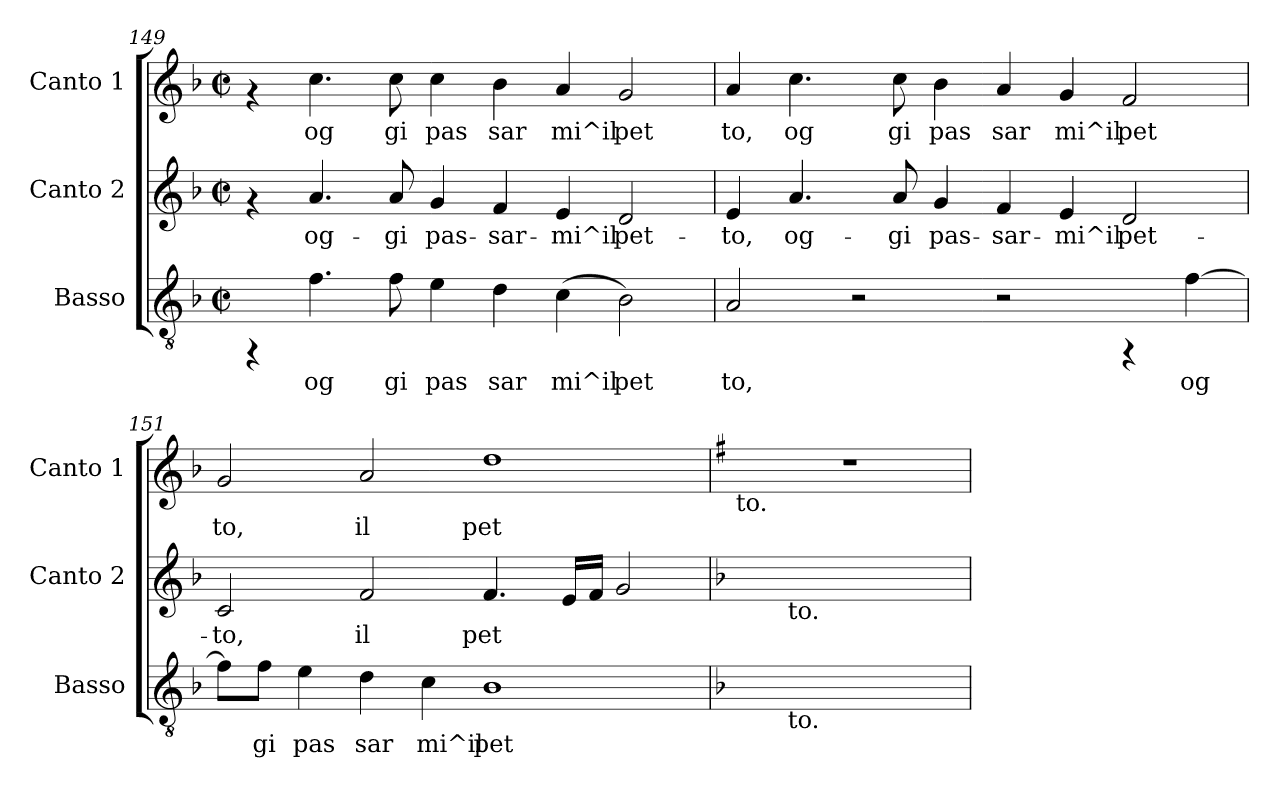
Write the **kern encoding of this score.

**kern	**text	**kern	**text	**kern	**text
*part3	*part3	*part2	*part2	*part1	*part1
*staff3	*staff3	*staff2	*staff2	*staff1	*staff1
*I"Basso	*	*I"Canto 2	*	*I"Canto 1	*
*I'Basso	*	*I'Canto 2	*	*I'Canto 1	*
*clefGv2	*	*clefG2	*	*clefG2	*
*k[b-]	*	*k[b-]	*	*k[b-]	*
*F:	*	*F:	*	*F:	*
*M2/2	*	*M2/2	*	*M2/2	*
*met(c|)	*	*met(c|)	*	*met(c|)	*
=149	=149	=149	=149	=149	=149
4rFF	.	4rf	.	4rf	.
!	!LO:LY:b:cj	!	!LO:LY:b:cj	!	!LO:LY:b:cj
4.f\	og	4.a/	og-	4.cc\	og
!	!LO:LY:b:cj	!	!LO:LY:b:cj	!	!LO:LY:b:cj
8f\	gi	8a/	-gi	8cc\	gi
!	!LO:LY:b:cj	!	!LO:LY:b:cj	!	!LO:LY:b:cj
4e\	pas	4g/	pas-	4cc\	pas
!	!LO:LY:b:cj	!	!LO:LY:b:cj	!	!LO:LY:b:cj
4d\	sar	4f/	-sar-	4b-\	sar
!	!LO:LY:b:cj	!	!LO:LY:b:cj	!	!LO:LY:b:cj
(<4c\	mi^il	4e/	-mi^il	4a/	mi^il
!	!LO:LY:b:cj	!	!LO:LY:b:cj	!	!LO:LY:b:cj
2B-\)	pet	2d/	pet-	2g/	pet
=150	=150	=150	=150	=150	=150
!	!LO:LY:b:cj	!	!LO:LY:b:cj	!	!LO:LY:b:cj
2A/	to,	4e/	-to,	4a/	to,
!	!	!	!LO:LY:b:cj	!	!LO:LY:b:cj
.	.	4.a/	og-	4.cc\	og
2r	.	.	.	.	.
!	!	!	!LO:LY:b:cj	!	!LO:LY:b:cj
.	.	8a/	-gi	8cc\	gi
!	!	!	!LO:LY:b:cj	!	!LO:LY:b:cj
.	.	4g/	pas-	4b-\	pas
!	!	!	!LO:LY:b:cj	!	!LO:LY:b:cj
2r	.	4f/	-sar-	4a/	sar
!	!	!	!LO:LY:b:cj	!	!LO:LY:b:cj
.	.	4e/	-mi^il	4g/	mi^il
!	!	!	!LO:LY:b:cj	!	!LO:LY:b:cj
4rFF	.	2d/	pet-	2f/	pet
!	!LO:LY:b:cj	!	!	!	!
[>4f\	og	.	.	.	.
=151	=151	=151	=151	=151	=151
!	!LO:LY:b:cj	!	!LO:LY:b:cj	!	!LO:LY:b:cj
8f\L]	.	2c/	-to,	2g/	to,
!	!LO:LY:b:cj	!	!	!	!
8f\J	gi	.	.	.	.
!	!LO:LY:b:cj	!	!	!	!
4e\	pas	.	.	.	.
!	!LO:LY:b:cj	!	!LO:LY:b:cj	!	!LO:LY:b:cj
4d\	sar	2f/	il	2a/	il
!	!LO:LY:b:cj	!	!	!	!
4c\	mi^il	.	.	.	.
!	!LO:LY:b:cj	!	!LO:LY:b:cj	!	!LO:LY:b:cj
1B-	pet	4.f/	pet-	1dd	pet
!	!	!	!LO:LY:b:cj	!	!
.	.	16e/L	--	.	.
!	!	!	!LO:LY:b:cj	!	!
.	.	16f/J	--	.	.
!	!	!	!LO:LY:b:cj	!	!
.	.	2g/	--	.	.
=152	=152	=152	=152	=152	=152
*	*	*	*	*k[f#]	*
*	*	*	*	*G:	*
!	!	!	!	!LO:TX:b:t=to.	!
8.ryy	.	8.ryy	.	1r	.
!	!	!LO:TX:b:t=to.	!	!	!
!LO:TX:b:t=to.	!	!	!	!	!
2ryy	.	2ryy	.	.	.
4ryy	.	4ryy	.	.	.
16ryy	.	16ryy	.	.	.
=!	=!	=!	=!	=!	=!
*-	*-	*-	*-	*-	*-
